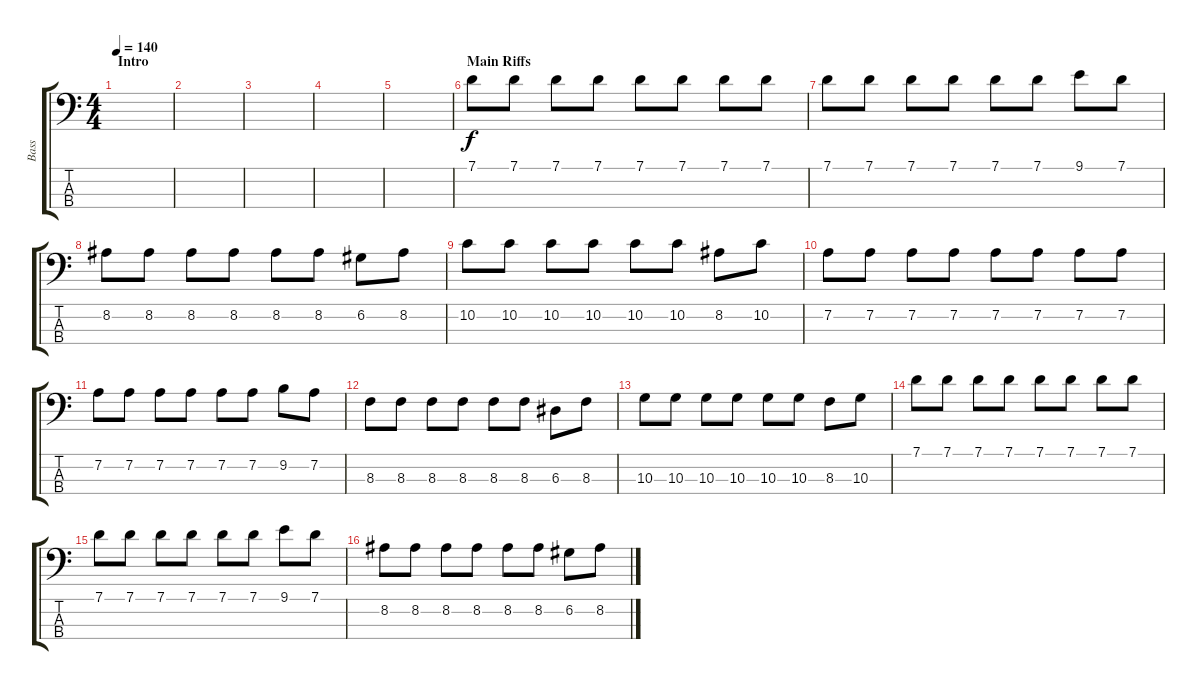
\track ("Bass" "Bass") {instrument slapbass2}
\staff {score tabs}
\tuning (G2 D2 A1 E1) {hide}
\ts (4 4)
\section ("" "Intro")
\tempo 140
\clef f4
\ks c
|
|
|
|
|
\section ("" "Main Riffs")
7.1.8 7.1.8 7.1.8 7.1.8 7.1.8 7.1.8 7.1.8 7.1.8 |
7.1.8 7.1.8 7.1.8 7.1.8 7.1.8 7.1.8 9.1.8 7.1.8 |
8.2.8 8.2.8 8.2.8 8.2.8 8.2.8 8.2.8 6.2.8 8.2.8 |
10.2.8 10.2.8 10.2.8 10.2.8 10.2.8 10.2.8 8.2.8 10.2.8 |
7.2.8 7.2.8 7.2.8 7.2.8 7.2.8 7.2.8 7.2.8 7.2.8 |
7.2.8 7.2.8 7.2.8 7.2.8 7.2.8 7.2.8 9.2.8 7.2.8 |
8.3.8 8.3.8 8.3.8 8.3.8 8.3.8 8.3.8 6.3.8 8.3.8 |
10.3.8 10.3.8 10.3.8 10.3.8 10.3.8 10.3.8 8.3.8 10.3.8 |
7.1.8 7.1.8 7.1.8 7.1.8 7.1.8 7.1.8 7.1.8 7.1.8 |
7.1.8 7.1.8 7.1.8 7.1.8 7.1.8 7.1.8 9.1.8 7.1.8 |
8.2.8 8.2.8 8.2.8 8.2.8 8.2.8 8.2.8 6.2.8 8.2.8
